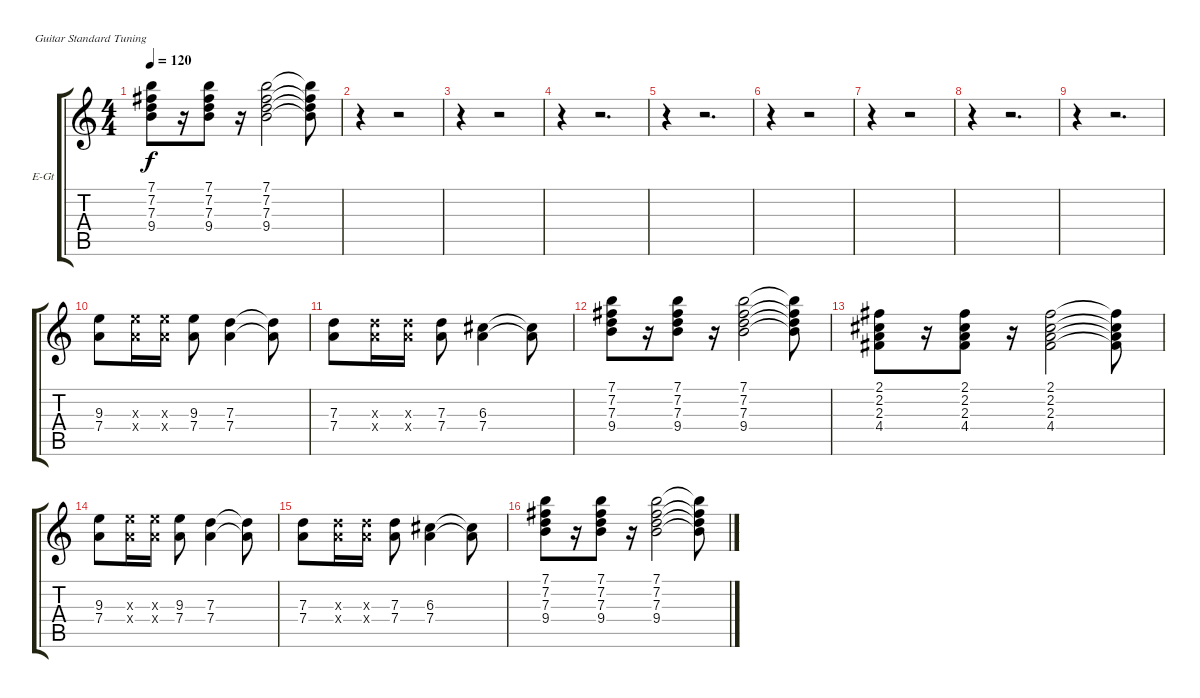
\defaultSystemsLayout 4
\bracketExtendMode groupsimilarinstruments
\firstSystemTrackNameOrientation horizontal
\otherSystemsTrackNameOrientation horizontal
\track ("Ю.Каспарян" "E-Gt") {instrument overdrivenguitar}
\staff {score tabs}
\tuning (E4 B3 G3 D3 A2 E2)
\ts (4 4)
\tempo 120
\clef g2
\ks c
(7.1 7.2 7.3 9.4).8{dy f} r.16 (7.1 7.2 7.3 9.4).8 r.16 (7.1 7.2 7.3 9.4).2 (7.1{t} 7.2{t} 7.3{t} 9.4{t}).8 |
r.4 r.2 |
r.4 r.2 |
r.4 r.2{d} |
r.4 r.2{d} |
r.4 r.2 |
r.4 r.2 |
r.4 r.2{d} |
r.4 r.2{d} |
(9.3 7.4).8 (9.3{x} 7.4{x}).16 (9.3{x} 7.4{x}).16 (9.3 7.4).8 (7.3 7.4).4 (7.3{t} 7.4{t}).8 |
(7.3 7.4).8 (7.3{x} 7.4{x}).16 (7.3{x} 7.4{x}).16 (7.3 7.4).8 (6.3 7.4).4 (6.3{t} 7.4{t}).8 |
(7.1 7.2 7.3 9.4).8 r.16 (7.1 7.2 7.3 9.4).8 r.16 (7.1 7.2 7.3 9.4).2 (7.1{t} 7.2{t} 7.3{t} 9.4{t}).8 |
(2.1 2.2 2.3 4.4).8 r.16 (2.1 2.2 2.3 4.4).8 r.16 (2.1 2.2 2.3 4.4).2 (2.1{t} 2.2{t} 2.3{t} 4.4{t}).8 |
(9.3 7.4).8 (9.3{x} 7.4{x}).16 (9.3{x} 7.4{x}).16 (9.3 7.4).8 (7.3 7.4).4 (7.3{t} 7.4{t}).8 |
(7.3 7.4).8 (7.3{x} 7.4{x}).16 (7.3{x} 7.4{x}).16 (7.3 7.4).8 (6.3 7.4).4 (6.3{t} 7.4{t}).8 |
(7.1 7.2 7.3 9.4).8 r.16 (7.1 7.2 7.3 9.4).8 r.16 (7.1 7.2 7.3 9.4).2 (7.1{t} 7.2{t} 7.3{t} 9.4{t}).8
